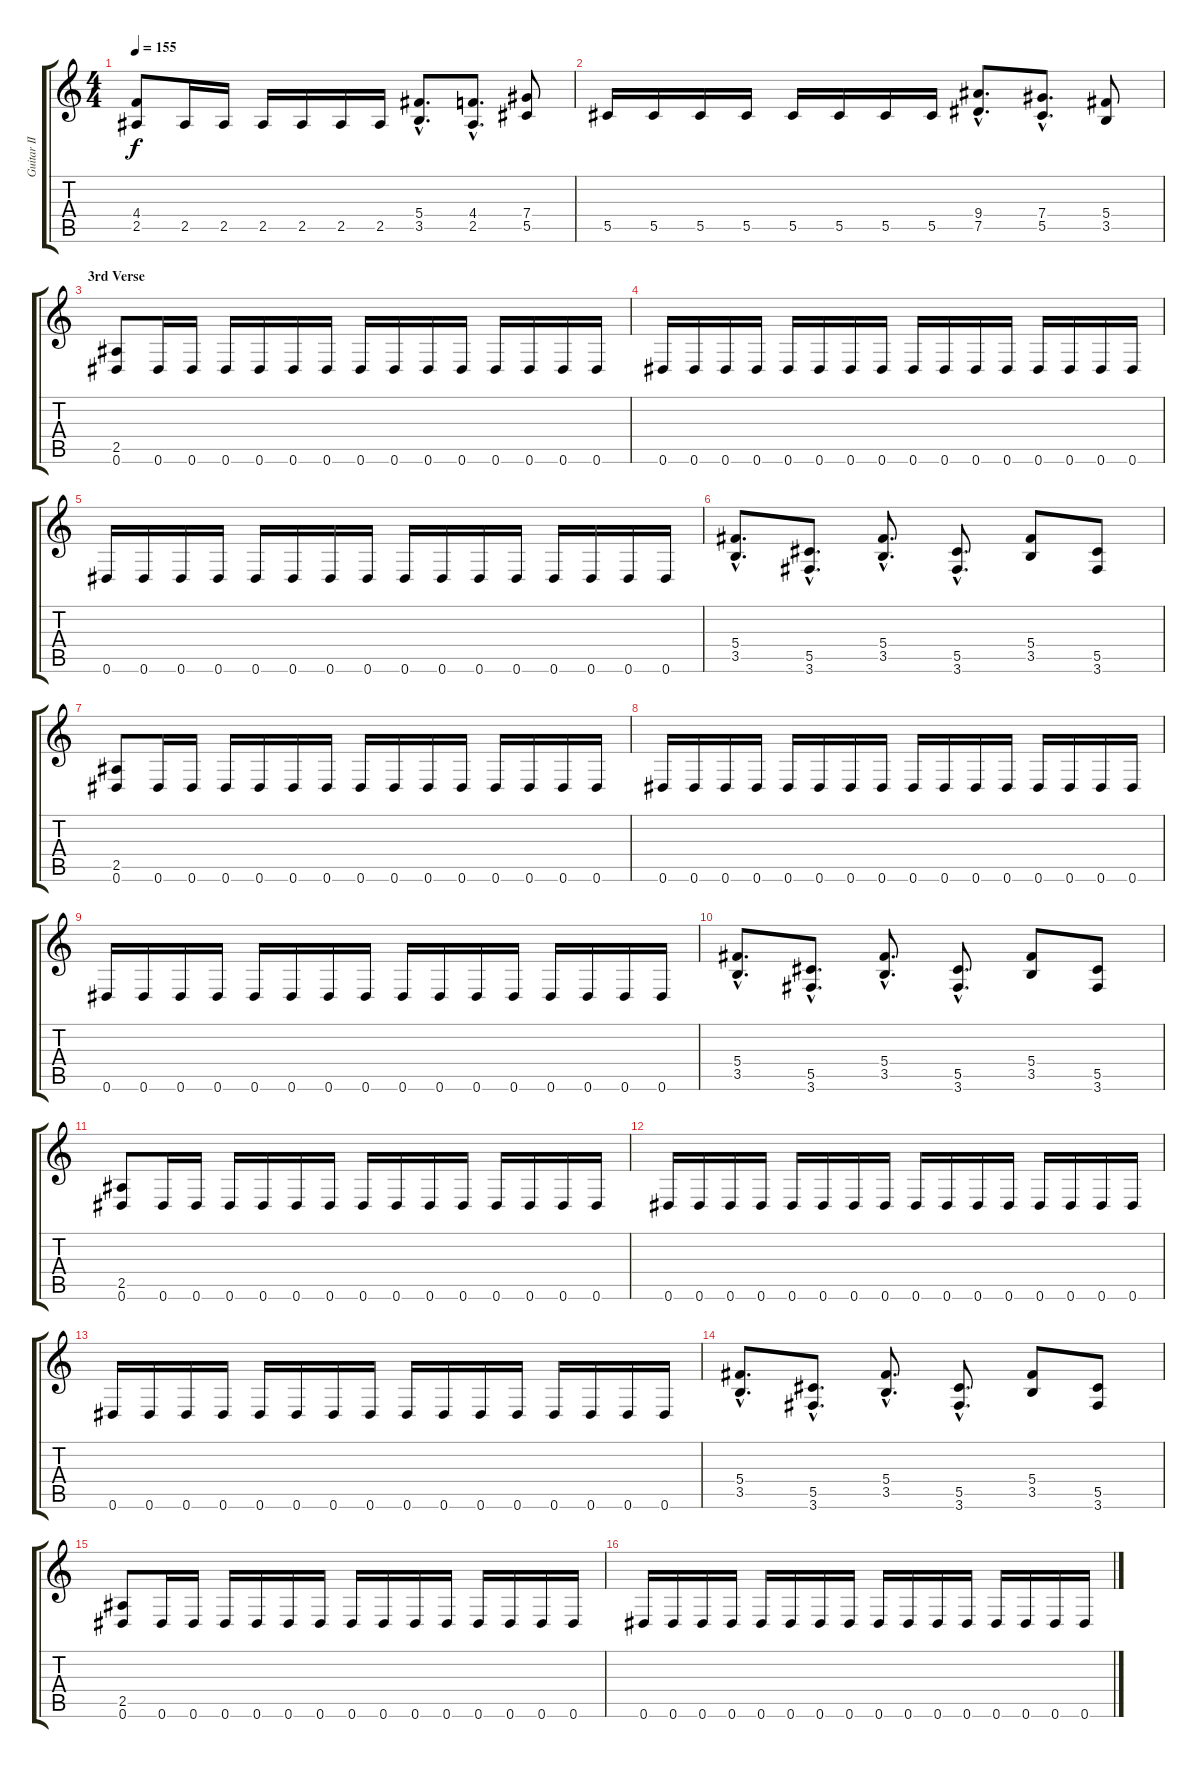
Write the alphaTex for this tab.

\track ("Guitar II" "Guitar II") {instrument distortionguitar}
\staff {score tabs}
\tuning (Eb4 Bb3 Gb3 Db3 Ab2 Eb2) {hide}
\ts (4 4)
\tempo 155
\clef g2
\ks c
(4.4 2.5).8{dy f} 2.5.16 2.5.16 2.5.16 2.5.16 2.5.16 2.5.16 (5.4{hac} 3.5{hac}).8{d} (4.4{hac} 2.5{hac}).8{d} (7.4 5.5).8 |
5.5.16 5.5.16 5.5.16 5.5.16 5.5.16 5.5.16 5.5.16 5.5.16 (9.4{hac} 7.5{hac}).8{d} (7.4{hac} 5.5{hac}).8{d} (5.4 3.5).8 |
\section ("" "3rd Verse")
(2.5 0.6).8 0.6.16 0.6.16 0.6.16 0.6.16 0.6.16 0.6.16 0.6.16 0.6.16 0.6.16 0.6.16 0.6.16 0.6.16 0.6.16 0.6.16 |
0.6.16 0.6.16 0.6.16 0.6.16 0.6.16 0.6.16 0.6.16 0.6.16 0.6.16 0.6.16 0.6.16 0.6.16 0.6.16 0.6.16 0.6.16 0.6.16 |
0.6.16 0.6.16 0.6.16 0.6.16 0.6.16 0.6.16 0.6.16 0.6.16 0.6.16 0.6.16 0.6.16 0.6.16 0.6.16 0.6.16 0.6.16 0.6.16 |
(5.4{hac} 3.5{hac}).8{d} (5.5{hac} 3.6{hac}).8{d} (5.4{hac} 3.5{hac}).8{d} (5.5{hac} 3.6{hac}).8{d} (5.4 3.5).8 (5.5 3.6).8 |
(2.5 0.6).8 0.6.16 0.6.16 0.6.16 0.6.16 0.6.16 0.6.16 0.6.16 0.6.16 0.6.16 0.6.16 0.6.16 0.6.16 0.6.16 0.6.16 |
0.6.16 0.6.16 0.6.16 0.6.16 0.6.16 0.6.16 0.6.16 0.6.16 0.6.16 0.6.16 0.6.16 0.6.16 0.6.16 0.6.16 0.6.16 0.6.16 |
0.6.16 0.6.16 0.6.16 0.6.16 0.6.16 0.6.16 0.6.16 0.6.16 0.6.16 0.6.16 0.6.16 0.6.16 0.6.16 0.6.16 0.6.16 0.6.16 |
(5.4{hac} 3.5{hac}).8{d} (5.5{hac} 3.6{hac}).8{d} (5.4{hac} 3.5{hac}).8{d} (5.5{hac} 3.6{hac}).8{d} (5.4 3.5).8 (5.5 3.6).8 |
(2.5 0.6).8 0.6.16 0.6.16 0.6.16 0.6.16 0.6.16 0.6.16 0.6.16 0.6.16 0.6.16 0.6.16 0.6.16 0.6.16 0.6.16 0.6.16 |
0.6.16 0.6.16 0.6.16 0.6.16 0.6.16 0.6.16 0.6.16 0.6.16 0.6.16 0.6.16 0.6.16 0.6.16 0.6.16 0.6.16 0.6.16 0.6.16 |
0.6.16 0.6.16 0.6.16 0.6.16 0.6.16 0.6.16 0.6.16 0.6.16 0.6.16 0.6.16 0.6.16 0.6.16 0.6.16 0.6.16 0.6.16 0.6.16 |
(5.4{hac} 3.5{hac}).8{d} (5.5{hac} 3.6{hac}).8{d} (5.4{hac} 3.5{hac}).8{d} (5.5{hac} 3.6{hac}).8{d} (5.4 3.5).8 (5.5 3.6).8 |
(2.5 0.6).8 0.6.16 0.6.16 0.6.16 0.6.16 0.6.16 0.6.16 0.6.16 0.6.16 0.6.16 0.6.16 0.6.16 0.6.16 0.6.16 0.6.16 |
0.6.16 0.6.16 0.6.16 0.6.16 0.6.16 0.6.16 0.6.16 0.6.16 0.6.16 0.6.16 0.6.16 0.6.16 0.6.16 0.6.16 0.6.16 0.6.16
